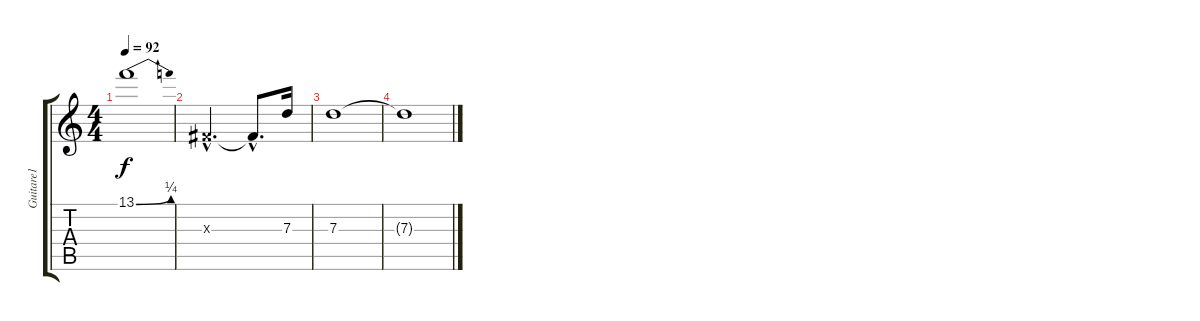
\track ("Guitare1" "Guitare1") {instrument distortionguitar}
\staff {score tabs}
\tuning (E4 B3 G3 D3 A2 E2) {hide}
\ts (4 4)
\tempo 92
\clef g2
\ks c
13.1{be (bend 0 0 60 1)}.1{dy f} |
-1.3{hac x}.2{d} -1.3{hac t}.8{d} 7.3.16 |
7.3.1 |
7.3{t}.1
